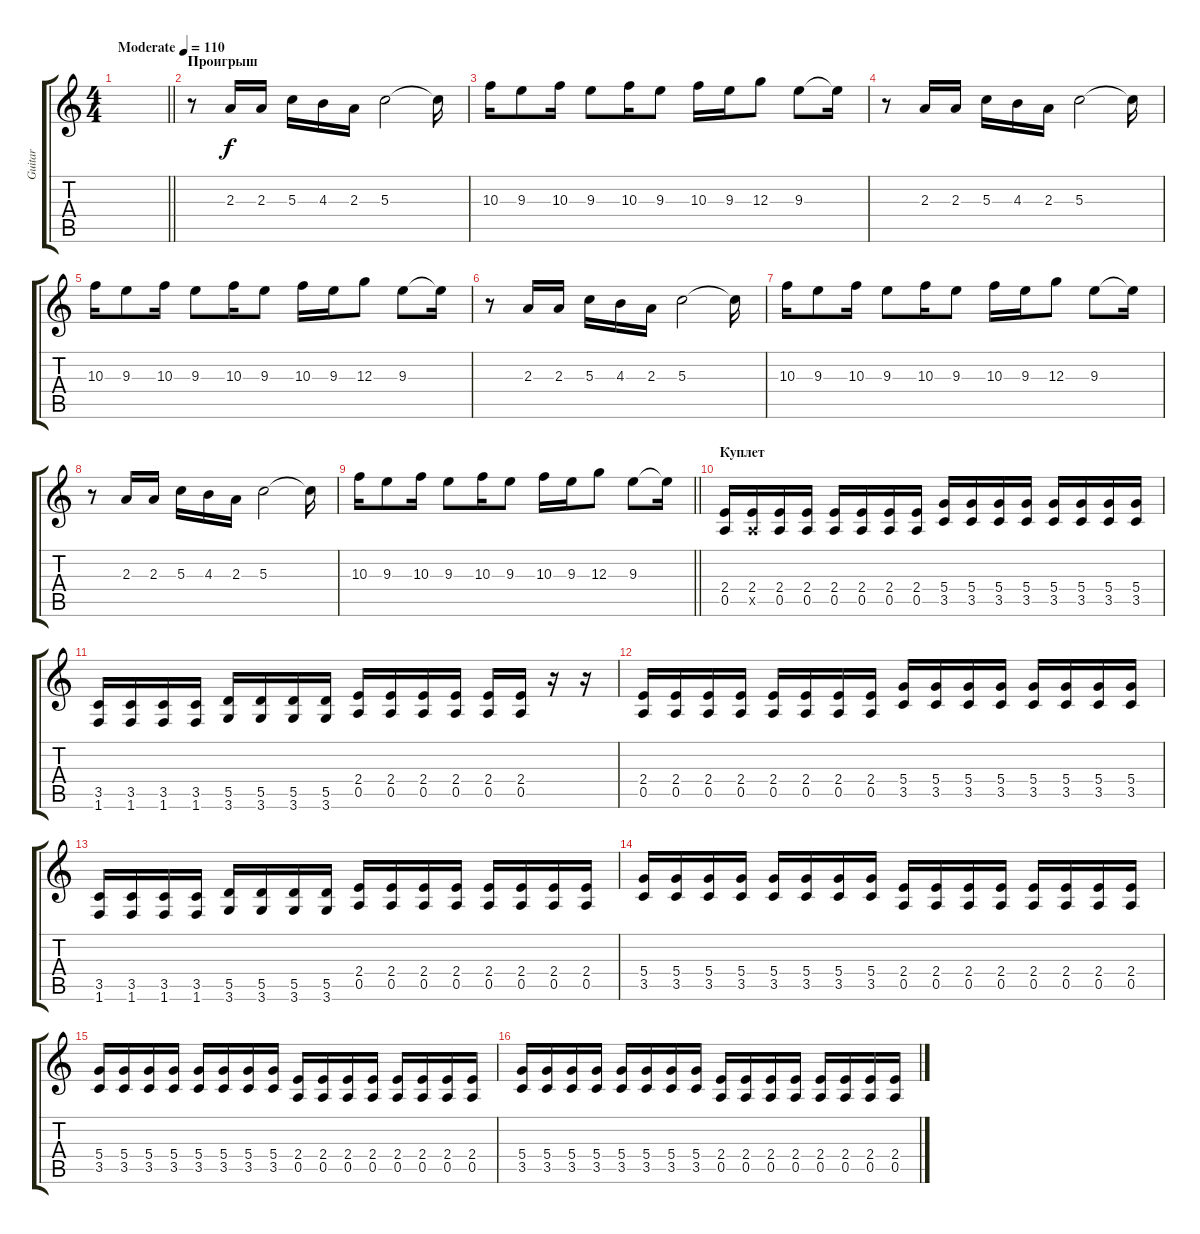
\track ("Guitar" "Guitar") {instrument distortionguitar}
\staff {score tabs}
\tuning (E4 B3 G3 D3 A2 E2) {hide}
\ts (4 4)
\tempo (110 "Moderate")
\clef g2
\barLineRight lightlight
\ks c
|
\section ("" "Проигрыш")
r.8 2.3.16 2.3.16 5.3.16 4.3.16 2.3.16 5.3.2 5.3{t}.16 |
10.3.16 9.3.8 10.3.16 9.3.8 10.3.16 9.3.8 10.3.16 9.3.16 12.3.8 9.3.8 9.3{t}.16 |
r.8 2.3.16 2.3.16 5.3.16 4.3.16 2.3.16 5.3.2 5.3{t}.16 |
10.3.16 9.3.8 10.3.16 9.3.8 10.3.16 9.3.8 10.3.16 9.3.16 12.3.8 9.3.8 9.3{t}.16 |
r.8 2.3.16 2.3.16 5.3.16 4.3.16 2.3.16 5.3.2 5.3{t}.16 |
10.3.16 9.3.8 10.3.16 9.3.8 10.3.16 9.3.8 10.3.16 9.3.16 12.3.8 9.3.8 9.3{t}.16 |
r.8 2.3.16 2.3.16 5.3.16 4.3.16 2.3.16 5.3.2 5.3{t}.16 |
\barLineRight lightlight
10.3.16 9.3.8 10.3.16 9.3.8 10.3.16 9.3.8 10.3.16 9.3.16 12.3.8 9.3.8 9.3{t}.16 |
\section ("" "Куплет")
(2.4 0.5).16 (2.4 0.5{x}).16 (2.4 0.5).16 (2.4 0.5).16 (2.4 0.5).16 (2.4 0.5).16 (2.4 0.5).16 (2.4 0.5).16 (5.4 3.5).16 (5.4 3.5).16 (5.4 3.5).16 (5.4 3.5).16 (5.4 3.5).16 (5.4 3.5).16 (5.4 3.5).16 (5.4 3.5).16 |
(3.5 1.6).16 (3.5 1.6).16 (3.5 1.6).16 (3.5 1.6).16 (5.5 3.6).16 (5.5 3.6).16 (5.5 3.6).16 (5.5 3.6).16 (2.4 0.5).16 (2.4 0.5).16 (2.4 0.5).16 (2.4 0.5).16 (2.4 0.5).16 (2.4 0.5).16 r.16 r.16 |
(2.4 0.5).16 (2.4 0.5).16 (2.4 0.5).16 (2.4 0.5).16 (2.4 0.5).16 (2.4 0.5).16 (2.4 0.5).16 (2.4 0.5).16 (5.4 3.5).16 (5.4 3.5).16 (5.4 3.5).16 (5.4 3.5).16 (5.4 3.5).16 (5.4 3.5).16 (5.4 3.5).16 (5.4 3.5).16 |
(3.5 1.6).16 (3.5 1.6).16 (3.5 1.6).16 (3.5 1.6).16 (5.5 3.6).16 (5.5 3.6).16 (5.5 3.6).16 (5.5 3.6).16 (2.4 0.5).16 (2.4 0.5).16 (2.4 0.5).16 (2.4 0.5).16 (2.4 0.5).16 (2.4 0.5).16 (2.4 0.5).16 (2.4 0.5).16 |
(5.4 3.5).16 (5.4 3.5).16 (5.4 3.5).16 (5.4 3.5).16 (5.4 3.5).16 (5.4 3.5).16 (5.4 3.5).16 (5.4 3.5).16 (2.4 0.5).16 (2.4 0.5).16 (2.4 0.5).16 (2.4 0.5).16 (2.4 0.5).16 (2.4 0.5).16 (2.4 0.5).16 (2.4 0.5).16 |
(5.4 3.5).16 (5.4 3.5).16 (5.4 3.5).16 (5.4 3.5).16 (5.4 3.5).16 (5.4 3.5).16 (5.4 3.5).16 (5.4 3.5).16 (2.4 0.5).16 (2.4 0.5).16 (2.4 0.5).16 (2.4 0.5).16 (2.4 0.5).16 (2.4 0.5).16 (2.4 0.5).16 (2.4 0.5).16 |
(5.4 3.5).16 (5.4 3.5).16 (5.4 3.5).16 (5.4 3.5).16 (5.4 3.5).16 (5.4 3.5).16 (5.4 3.5).16 (5.4 3.5).16 (2.4 0.5).16 (2.4 0.5).16 (2.4 0.5).16 (2.4 0.5).16 (2.4 0.5).16 (2.4 0.5).16 (2.4 0.5).16 (2.4 0.5).16
